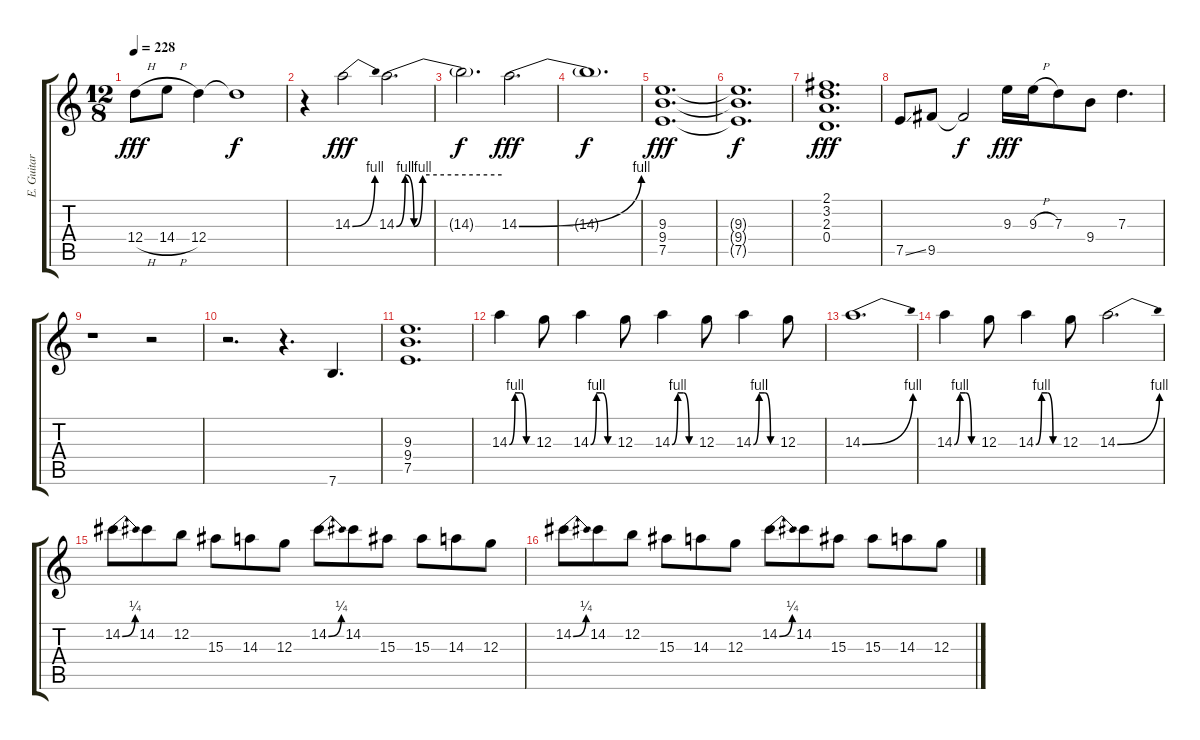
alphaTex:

\track ("E. Guitar 2" "E. Guitar ") {instrument distortionguitar}
\staff {score tabs}
\tuning (E4 B3 G3 D3 A2 E2) {hide}
\ts (12 8)
\tempo 228
\clef g2
\ks c
12.4{h}.8{dy fff} 14.4{h}.8 12.4.4 12.4{t}.1{dy f} |
r.4 14.3{be (bend 0 0 60 4)}.2{dy fff} 14.3{be (custom 0 0 5 4 10 0 15 4 60 4)}.2{d} |
14.3{t}.2{d dy f} 14.3{be (bend 0 0 60 4)}.2{d dy fff} |
14.3{t}.1{d dy f} |
(9.3 9.4 7.5).1{d dy fff} |
(9.3{t} 9.4{t} 7.5{t}).1{d dy f} |
(2.1 3.2 2.3 0.4).1{d dy fff} |
7.5{ss}.8 9.5.8 9.5{t}.2{dy f} 9.3.16{dy fff} 9.3{h}.16 7.3.8 9.4.8 7.3.4{d} |
r.1 r.2 |
r.2{d} r.4{d} 7.6.4{d} |
(9.3 9.4 7.5).1{d} |
14.3{be (custom 0 0 15 4 30 4 45 0 60 0)}.4 12.3.8 14.3{be (custom 0 0 15 4 30 4 45 0 60 0)}.4 12.3.8 14.3{be (custom 0 0 15 4 30 4 45 0 60 0)}.4 12.3.8 14.3{be (custom 0 0 15 4 30 4 45 0 60 0)}.4 12.3.8 |
14.3{be (bend 0 0 60 4)}.1{d} |
14.3{be (custom 0 0 15 4 30 4 45 0 60 0)}.4 12.3.8 14.3{be (custom 0 0 15 4 30 4 45 0 60 0)}.4 12.3.8 14.3{be (bend 0 0 60 4)}.2{d} |
14.2{be (bend 0 0 60 1)}.8 14.2.8 12.2.8 15.3.8 14.3.8 12.3.8 14.2{be (bend 0 0 60 1)}.8 14.2.8 15.3.8 15.3.8 14.3.8 12.3.8 |
14.2{be (bend 0 0 60 1)}.8 14.2.8 12.2.8 15.3.8 14.3.8 12.3.8 14.2{be (bend 0 0 60 1)}.8 14.2.8 15.3.8 15.3.8 14.3.8 12.3.8
